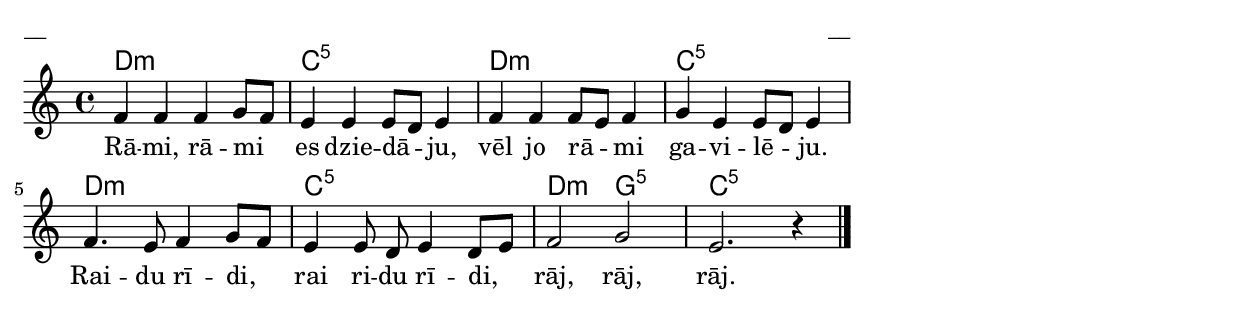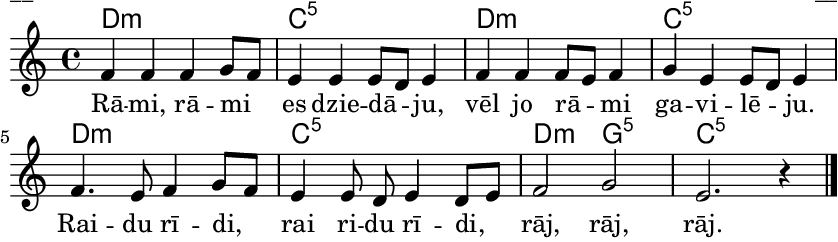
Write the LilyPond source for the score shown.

\version "2.13.18"
#(ly:set-option 'crop #t)
 
%\header {
% title = "Rāmi, rāmi es dziedāju"
%}
% Austras dziesmu burtnīca, 26.lpp.
\paper {
line-width = 14\cm
left-margin = 0.4\cm
between-system-padding = 0.3\cm
between-system-space = 0.3\cm
}
\layout {
indent = #0
ragged-last = ##f
}

voiceA = \relative c' {
\clef "treble"
\key c \major
\time 4/4
f4 f f g8[ f] | e4 e e8[ d] e4 | 
f4 f f8[ e] f4 | g4 e e8[ d] e4 |
f4. e8 f4 g8[ f] | e4 e8 d e4 d8[ e] | 
f2 g2 | e2. r4  
\bar "|." 
}


lyricA = \lyricmode {
Rā -- mi, rā -- mi es dzie -- dā -- ju, vēl jo rā -- mi ga -- vi -- lē -- ju. 
Rai -- du rī -- di, rai ri -- du rī -- di, rāj, rāj, rāj.
}


chordsA = \chordmode {
\time 4/4
d1:m | c1:5 | d1:m | c1:5 | d1:m | c1:5 | d2:m g2:5 | c2.:5 
}

fullScore = <<
\new ChordNames { \chordsA }
\new Staff {
<<
\new Voice = "voiceA" { \oneVoice \autoBeamOff \voiceA }
\new Lyrics \lyricsto "voiceA" \lyricA
>>
}
>>

\score {
\fullScore
\header { piece = "__" opus = "__" }
}
\markup { \with-color #(x11-color 'white) \sans \smaller "__" }
\score {
\unfoldRepeats
\fullScore
\midi {
\context { \Staff \remove "Staff_performer" }
\context { \Voice \consists "Staff_performer" }
}
}


